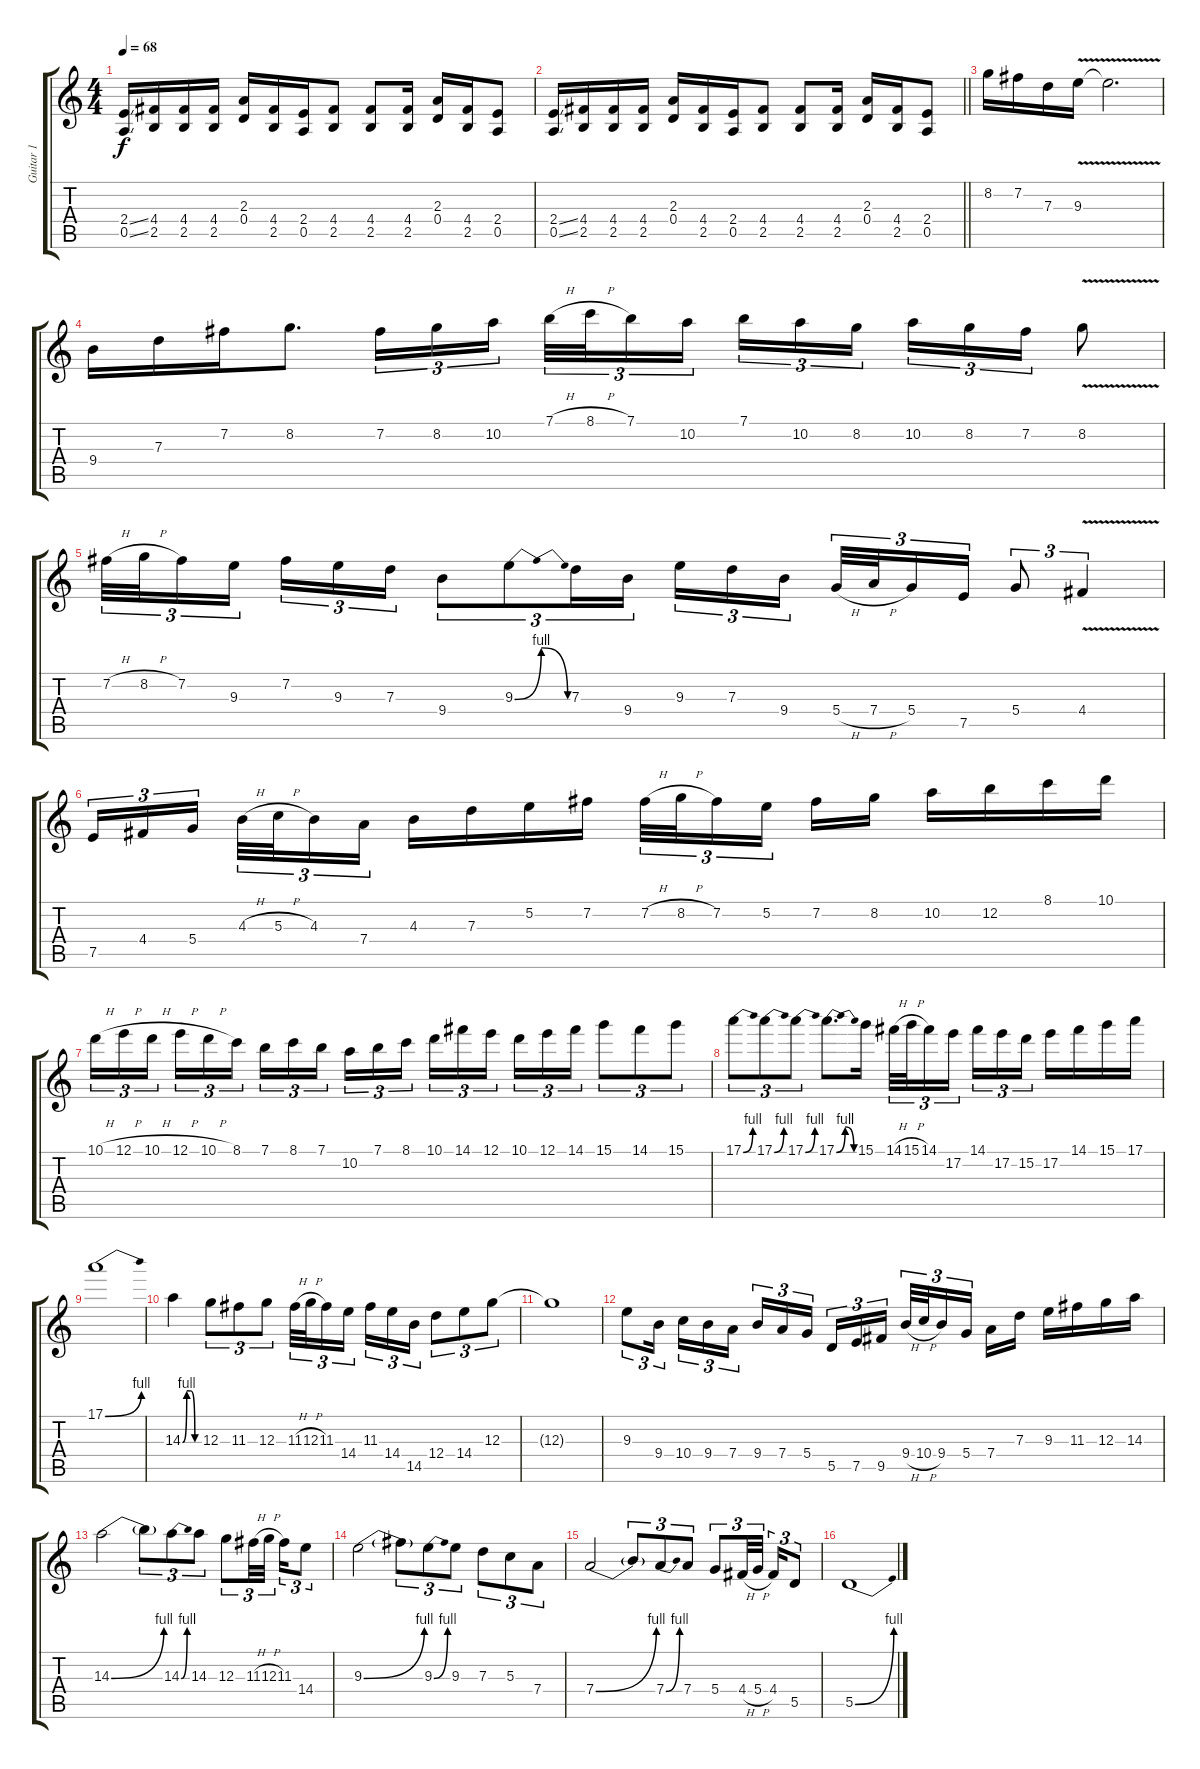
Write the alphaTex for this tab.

\track ("Guitar 1" "Guitar 1") {instrument distortionguitar}
\staff {score tabs}
\tuning (E4 B3 G3 D3 A2 E2) {hide}
\ts (4 4)
\tempo 68
\clef g2
\ks c
(2.4{ss} 0.5{ss}).16{dy f} (4.4 2.5).16 (4.4 2.5).16 (4.4 2.5).16 (2.3 0.4).16 (4.4 2.5).16 (2.4 0.5).16 (4.4 2.5).8 (4.4 2.5).8 (4.4 2.5).16 (2.3 0.4).16 (4.4 2.5).16 (2.4 0.5).8 |
\barLineRight lightlight
(2.4{ss} 0.5{ss}).16 (4.4 2.5).16 (4.4 2.5).16 (4.4 2.5).16 (2.3 0.4).16 (4.4 2.5).16 (2.4 0.5).16 (4.4 2.5).8 (4.4 2.5).8 (4.4 2.5).16 (2.3 0.4).16 (4.4 2.5).16 (2.4 0.5).8 |
8.2.16 7.2.16 7.3.16 9.3{v}.16 9.3{t}.2{d} |
9.4.16 7.3.16 7.2.16 8.2.8{d} 7.2.16{tu (3 2)} 8.2.16{tu (3 2)} 10.2.16{tu (3 2)} 7.1{h}.32{tu (3 2)} 8.1{h}.32{tu (3 2)} 7.1.16{tu (3 2)} 10.2.16{tu (3 2) beam splitsecondary} 7.1.16{tu (3 2)} 10.2.16{tu (3 2)} 8.2.16{tu (3 2)} 10.2.16{tu (3 2)} 8.2.16{tu (3 2)} 7.2.16{tu (3 2)} 8.2{v}.8 |
7.2{h}.32{tu (3 2)} 8.2{h}.32{tu (3 2)} 7.2.16{tu (3 2)} 9.3.16{tu (3 2) beam splitsecondary} 7.2.16{tu (3 2)} 9.3.16{tu (3 2)} 7.3.16{tu (3 2)} 9.4.8{tu (3 2)} 9.3{be (bendrelease 0 0 15 4 45 4 60 0)}.8{tu (3 2)} 7.3.16{tu (3 2)} 9.4.16{tu (3 2)} 9.3.16{tu (3 2)} 7.3.16{tu (3 2)} 9.4.16{tu (3 2) beam splitsecondary} 5.4{h}.32{tu (3 2)} 7.4{h}.32{tu (3 2)} 5.4.16{tu (3 2)} 7.5.16{tu (3 2)} 5.4.8{tu (3 2)} 4.4{v}.4{tu (3 2)} |
7.5.16{tu (3 2)} 4.4.16{tu (3 2)} 5.4.16{tu (3 2) beam splitsecondary} 4.3{h}.32{tu (3 2)} 5.3{h}.32{tu (3 2)} 4.3.16{tu (3 2)} 7.4.16{tu (3 2)} 4.3.16 7.3.16 5.2.16 7.2.16 7.2{h}.32{tu (3 2)} 8.2{h}.32{tu (3 2)} 7.2.16{tu (3 2)} 5.2.16{tu (3 2) beam splitsecondary} 7.2.16 8.2.16 10.2.16 12.2.16 8.1.16 10.1.16 |
10.1{h}.16{tu (3 2)} 12.1{h}.16{tu (3 2)} 10.1{h}.16{tu (3 2) beam splitsecondary} 12.1{h}.16{tu (3 2)} 10.1{h}.16{tu (3 2)} 8.1.16{tu (3 2)} 7.1.16{tu (3 2)} 8.1.16{tu (3 2)} 7.1.16{tu (3 2) beam splitsecondary} 10.2.16{tu (3 2)} 7.1.16{tu (3 2)} 8.1.16{tu (3 2)} 10.1.16{tu (3 2)} 14.1.16{tu (3 2)} 12.1.16{tu (3 2) beam splitsecondary} 10.1.16{tu (3 2)} 12.1.16{tu (3 2)} 14.1.16{tu (3 2)} 15.1.8{tu (3 2)} 14.1.8{tu (3 2)} 15.1.8{tu (3 2)} |
17.1{be (bend 0 0 60 4)}.8{tu (3 2)} 17.1{be (bend 0 0 60 4)}.8{tu (3 2)} 17.1{be (bend 0 0 60 4)}.8{tu (3 2)} 17.1{be (bendrelease 0 0 15 4 30 4 60 0)}.8{d} 15.1.16 14.1{h}.32{tu (3 2)} 15.1{h}.32{tu (3 2)} 14.1.16{tu (3 2)} 17.2.16{tu (3 2) beam splitsecondary} 14.1.16{tu (3 2)} 17.2.16{tu (3 2)} 15.2.16{tu (3 2)} 17.2.16 14.1.16 15.1.16 17.1.16 |
17.1{be (bend 0 0 60 4)}.1{balance 2} |
14.3{be (custom 0 0 15 4 30 4 45 0 60 0)}.4 12.3.8{tu (3 2)} 11.3.8{tu (3 2)} 12.3.8{tu (3 2)} 11.3{h}.32{tu (3 2)} 12.3{h}.32{tu (3 2)} 11.3.16{tu (3 2)} 14.4.16{tu (3 2) beam splitsecondary} 11.3.16{tu (3 2)} 14.4.16{tu (3 2)} 14.5.16{tu (3 2)} 12.4.8{tu (3 2)} 14.4.8{tu (3 2)} 12.3.8{tu (3 2)} |
12.3{t}.1 |
9.3.8{tu (3 2)} 9.4.16{tu (3 2) beam splitsecondary} 10.4.16{tu (3 2)} 9.4.16{tu (3 2)} 7.4.16{tu (3 2)} 9.4.16{tu (3 2)} 7.4.16{tu (3 2)} 5.4.16{tu (3 2) beam splitsecondary} 5.5.16{tu (3 2)} 7.5.16{tu (3 2)} 9.5.16{tu (3 2)} 9.4{h}.32{tu (3 2)} 10.4{h}.32{tu (3 2)} 9.4.16{tu (3 2)} 5.4.16{tu (3 2) beam splitsecondary} 7.4.16 7.3.16 9.3.16 11.3.16 12.3.16 14.3.16 |
14.3{be (bend 0 0 60 4)}.2 14.3{t}.8{tu (3 2)} 14.3{be (bend 0 0 60 4)}.8{tu (3 2)} 14.3.8{tu (3 2)} 12.3.8{tu (3 2)} 11.3{h}.32{tu (3 2)} 12.3{h}.32{tu (3 2) beam splitsecondary} 11.3.16{tu (3 2)} 14.4.8{tu (3 2)} |
9.3{be (bend 0 0 60 4)}.2 9.3{t}.8{tu (3 2)} 9.3{be (bend 0 0 60 4)}.8{tu (3 2)} 9.3.8{tu (3 2)} 7.3.8{tu (3 2)} 5.3.8{tu (3 2)} 7.4.8{tu (3 2)} |
7.4{be (bend 0 0 60 4)}.2 7.4{t}.8{tu (3 2)} 7.4{be (bend 0 0 60 4)}.8{tu (3 2)} 7.4.8{tu (3 2)} 5.4.8{tu (3 2)} 4.4{h}.32{tu (3 2)} 5.4{h}.32{tu (3 2) beam splitsecondary} 4.4.16{tu (3 2)} 5.5.8{tu (3 2)} |
5.5{be (bend 0 0 60 4)}.1
